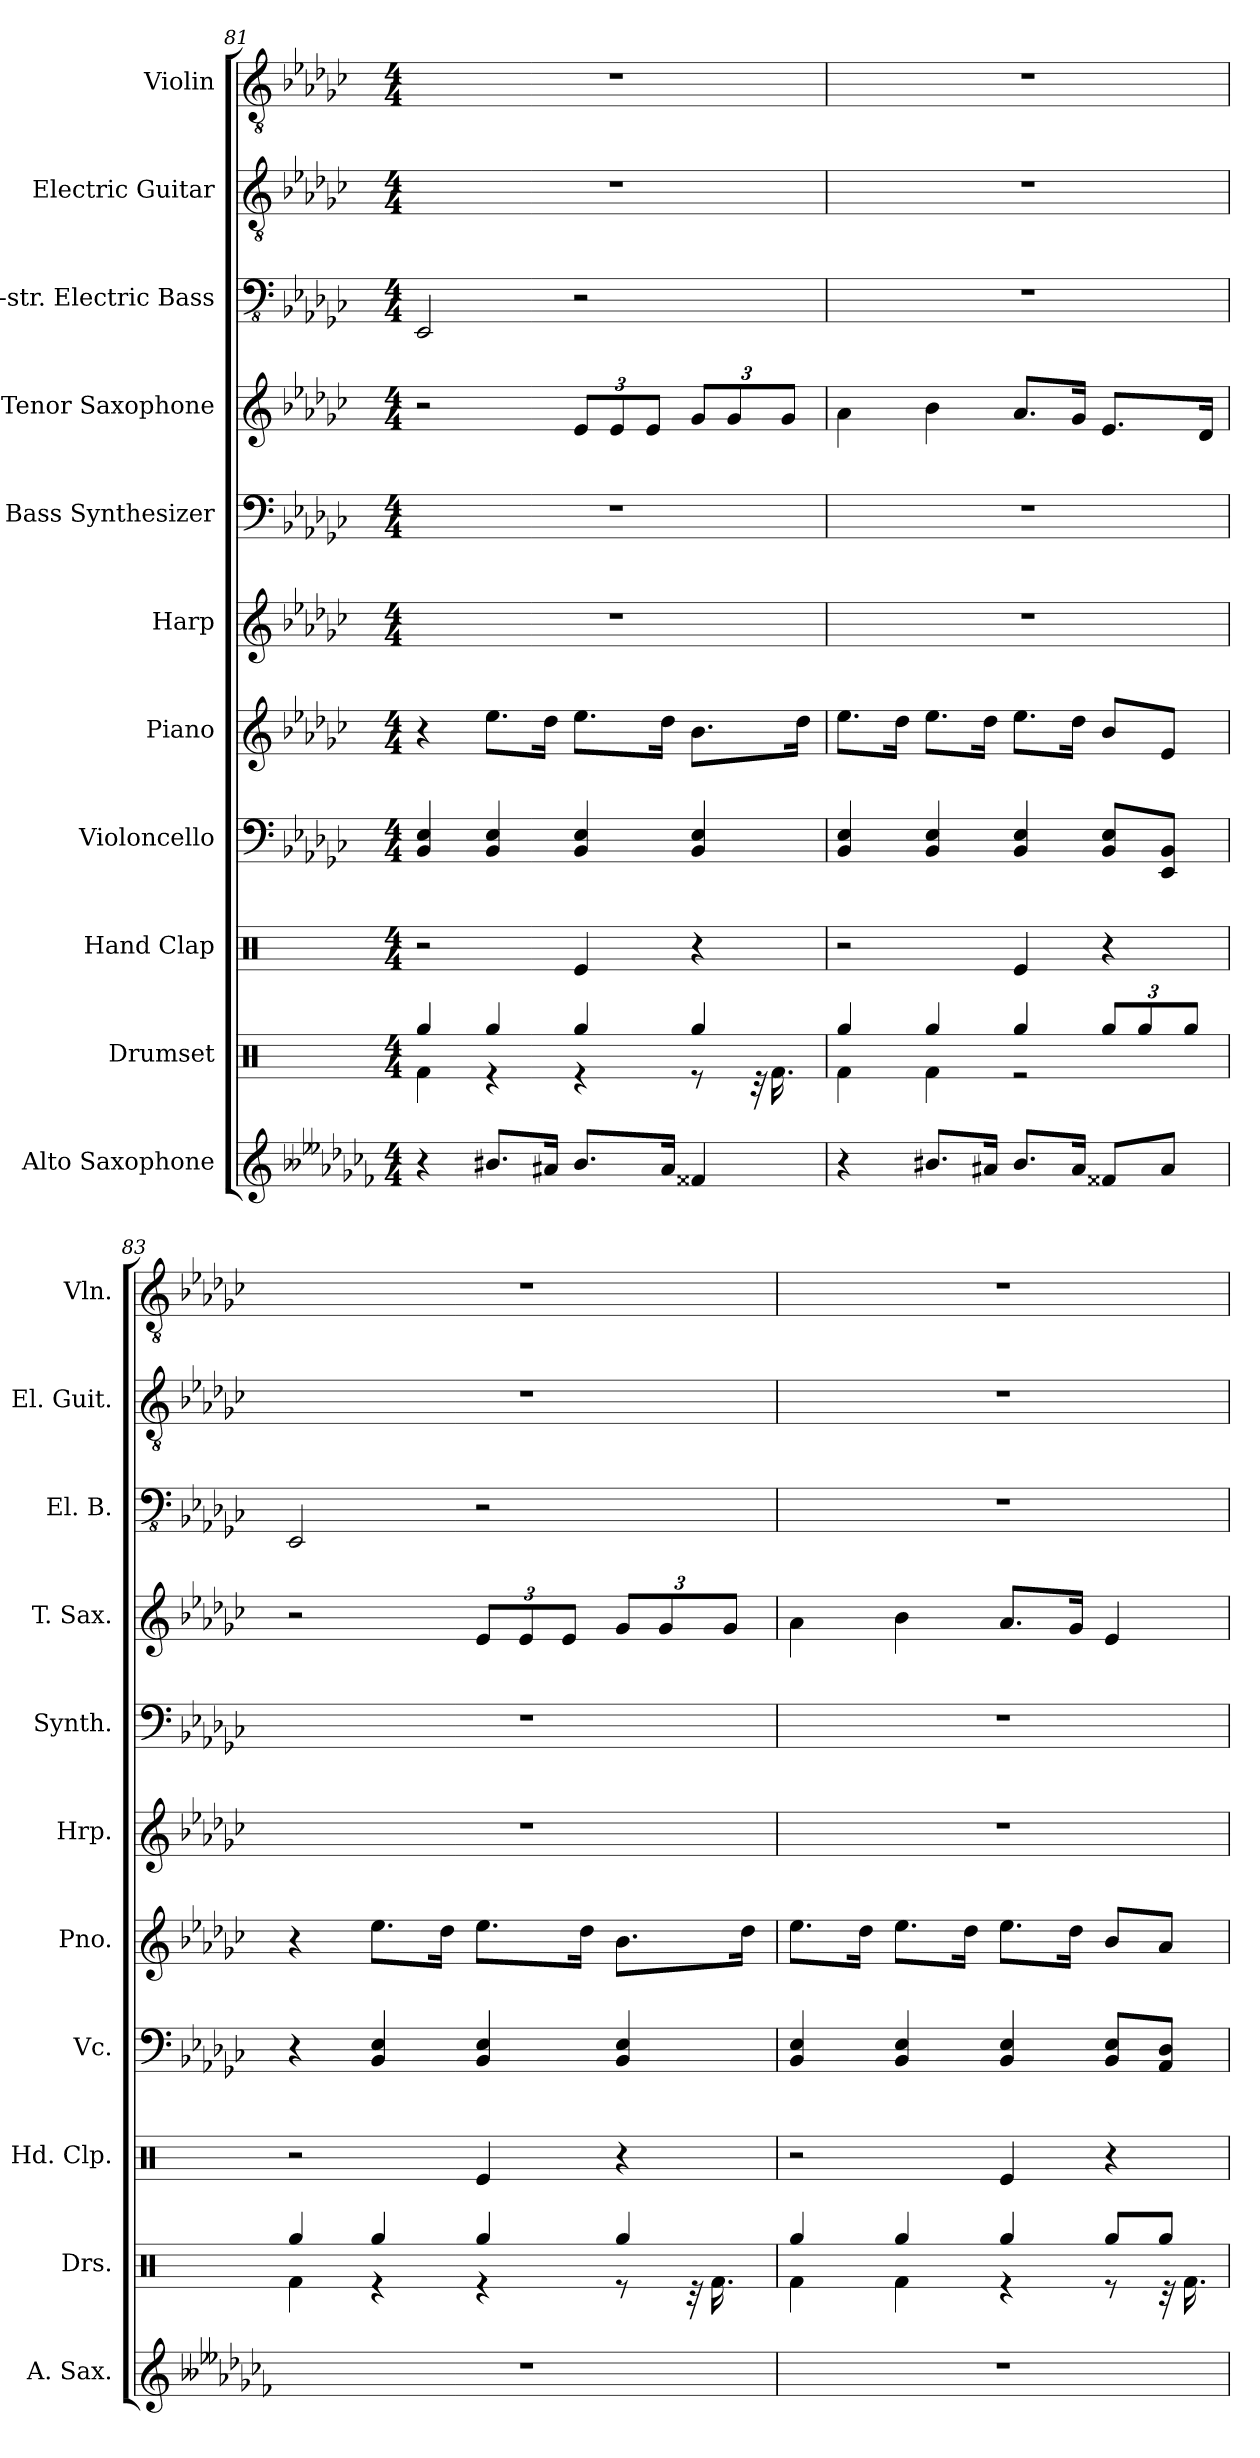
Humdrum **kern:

**kern	**kern	**kern	**kern	**kern	**kern	**kern	**kern	**kern	**kern	**kern
*part11	*part10	*part9	*part8	*part7	*part6	*part5	*part4	*part3	*part2	*part1
*staff11	*staff10	*staff9	*staff8	*staff7	*staff6	*staff5	*staff4	*staff3	*staff2	*staff1
*I"Alto Saxophone	*I"Drumset	*I"Hand Clap	*I"Violoncello	*I"Piano	*I"Harp	*I"Bass Synthesizer	*I"Tenor Saxophone	*I"5-str. Electric Bass	*I"Electric Guitar	*I"Violin
*I'A. Sax.	*I'Drs.	*I'Hd. Clp.	*I'Vc.	*I'Pno.	*I'Hrp.	*I'Synth.	*I'T. Sax.	*I'El. B.	*I'El. Guit.	*I'Vln.
*clefG2	*clefX	*clefX	*clefF4	*clefG2	*clefG2	*clefF4	*clefG2	*clefFv4	*clefGv2	*clefGv2
*ITrd5c9	*	*	*	*	*	*	*ITrd8c14	*	*	*
*k[b--e--a-d-g-c-f-]	*k[]	*k[]	*k[b-e-a-d-g-c-]	*k[b-e-a-d-g-c-]	*k[b-e-a-d-g-c-]	*k[b-e-a-d-g-c-]	*k[b-e-a-d-g-c-]	*k[b-e-a-d-g-c-]	*k[b-e-a-d-g-c-]	*k[b-e-a-d-g-c-]
*M4/4	*M4/4	*M4/4	*M4/4	*M4/4	*M4/4	*M4/4	*M4/4	*M4/4	*M4/4	*M4/4
=81	=81	=81	=81	=81	=81	=81	=81	=81	=81	=81
*	*^	*	*	*	*	*	*	*	*	*
4r	4Rgg/	4Rf\	2r	4BB-/ 4E-/	4r	1r	1r	2r	2EEE-/	1r	1r
8.d#X/L	4Rgg/	4r	.	4BB-/ 4E-/	8.ee-\L	.	.	.	.	.	.
16c#X/Jk	.	.	.	.	16dd-\Jk	.	.	.	.	.	.
*	*	*	*	*	*	*	*	*Xbrackettup	*	*	*
8.d#/L	4Rgg/	4r	4Re/	4BB-/ 4E-/	8.ee-\L	.	.	12E-/L	2r	.	.
.	.	.	.	.	.	.	.	12E-/	.	.	.
.	.	.	.	.	.	.	.	12E-/J	.	.	.
16c#/Jk	.	.	.	.	16dd-\Jk	.	.	.	.	.	.
4A#X/	4Rgg/	8r	4r	4BB-/ 4E-/	8.b-\L	.	.	12G-/L	.	.	.
.	.	.	.	.	.	.	.	12G-/	.	.	.
.	.	32r	.	.	.	.	.	.	.	.	.
.	.	16.Rf\	.	.	.	.	.	.	.	.	.
.	.	.	.	.	.	.	.	12G-/J	.	.	.
.	.	.	.	.	16dd-\Jk	.	.	.	.	.	.
=82	=82	=82	=82	=82	=82	=82	=82	=82	=82	=82	=82
4r	4Rgg/	4Rf\	2r	4BB-/ 4E-/	8.ee-\L	1r	1r	4A-\	1r	1r	1r
.	.	.	.	.	16dd-\Jk	.	.	.	.	.	.
8.d#X/L	4Rgg/	4Rf\	.	4BB-/ 4E-/	8.ee-\L	.	.	4B-\	.	.	.
16c#X/Jk	.	.	.	.	16dd-\Jk	.	.	.	.	.	.
8.d#/L	4Rgg/	2r	4Re/	4BB-/ 4E-/	8.ee-\L	.	.	8.A-/L	.	.	.
16c#/Jk	.	.	.	.	16dd-\Jk	.	.	16G-/Jk	.	.	.
*	*Xbrackettup	*	*	*	*	*	*	*	*	*	*
8A#X/L	12Rgg/L	.	4r	8BB-/ 8E-/L	8b-/L	.	.	8.E-/L	.	.	.
.	12Rgg/	.	.	.	.	.	.	.	.	.	.
8c#/J	.	.	.	8EE-/ 8BB-/J	8e-/J	.	.	.	.	.	.
.	12Rgg/J	.	.	.	.	.	.	.	.	.	.
.	.	.	.	.	.	.	.	16D-/Jk	.	.	.
!!LO:PB:g=z
=83	=83	=83	=83	=83	=83	=83	=83	=83	=83	=83	=83
1r	4Rgg/	4Rf\	2r	4r	4r	1r	1r	2r	2EEE-/	1r	1r
.	4Rgg/	4r	.	4BB-/ 4E-/	8.ee-\L	.	.	.	.	.	.
.	.	.	.	.	16dd-\Jk	.	.	.	.	.	.
.	4Rgg/	4r	4Re/	4BB-/ 4E-/	8.ee-\L	.	.	12E-/L	2r	.	.
.	.	.	.	.	.	.	.	12E-/	.	.	.
.	.	.	.	.	.	.	.	12E-/J	.	.	.
.	.	.	.	.	16dd-\Jk	.	.	.	.	.	.
.	4Rgg/	8r	4r	4BB-/ 4E-/	8.b-\L	.	.	12G-/L	.	.	.
.	.	.	.	.	.	.	.	12G-/	.	.	.
.	.	32r	.	.	.	.	.	.	.	.	.
.	.	16.Rf\	.	.	.	.	.	.	.	.	.
.	.	.	.	.	.	.	.	12G-/J	.	.	.
.	.	.	.	.	16dd-\Jk	.	.	.	.	.	.
=84	=84	=84	=84	=84	=84	=84	=84	=84	=84	=84	=84
1r	4Rgg/	4Rf\	2r	4BB-/ 4E-/	8.ee-\L	1r	1r	4A-\	1r	1r	1r
.	.	.	.	.	16dd-\Jk	.	.	.	.	.	.
.	4Rgg/	4Rf\	.	4BB-/ 4E-/	8.ee-\L	.	.	4B-\	.	.	.
.	.	.	.	.	16dd-\Jk	.	.	.	.	.	.
.	4Rgg/	4r	4Re/	4BB-/ 4E-/	8.ee-\L	.	.	8.A-/L	.	.	.
.	.	.	.	.	16dd-\Jk	.	.	16G-/Jk	.	.	.
.	8Rgg/L	8r	4r	8BB-/ 8E-/L	8b-/L	.	.	4E-/	.	.	.
.	8Rgg/J	32r	.	8AA-/ 8D-/J	8a-/J	.	.	.	.	.	.
.	.	16.Rf\	.	.	.	.	.	.	.	.	.
*	*v	*v	*	*	*	*	*	*	*	*	*
=	=	=	=	=	=	=	=	=	=	=
*-	*-	*-	*-	*-	*-	*-	*-	*-	*-	*-
